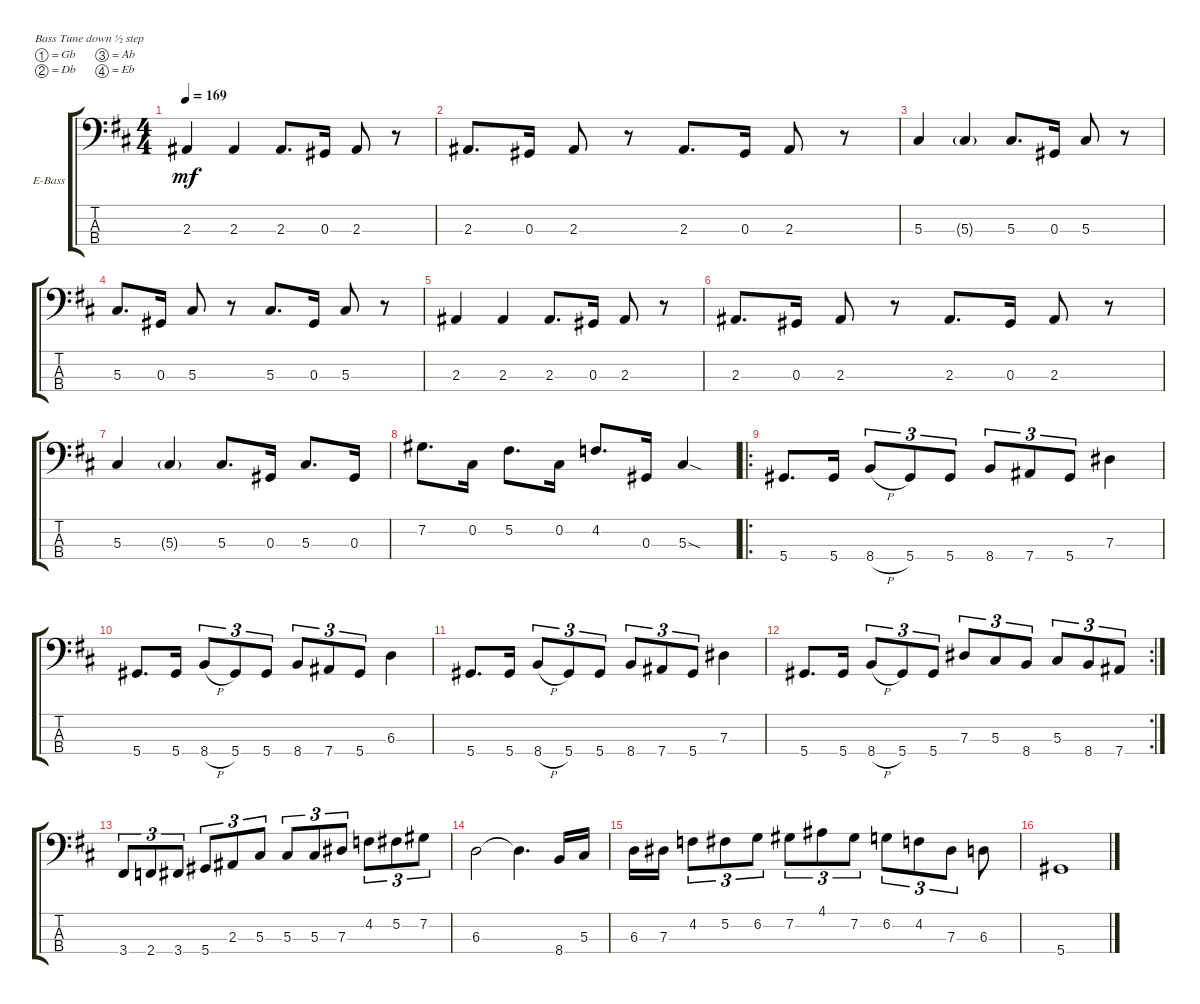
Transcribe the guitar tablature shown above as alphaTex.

\defaultSystemsLayout 4
\bracketExtendMode groupsimilarinstruments
\firstSystemTrackNameOrientation horizontal
\otherSystemsTrackNameOrientation horizontal
\track ("Electric Bass (Mon Legaspi)" "E-Bass") {instrument electricbassfinger}
\staff {score tabs}
\tuning (Gb2 Db2 Ab1 Eb1)
\ts (4 4)
\tempo 169
\clef f4
\scale
0.333333
\ks bminor
2.3.4{dy mf} 2.3.4 2.3.8{d} 0.3.16 2.3.8 r.8 |
\scale
0.333333 2.3.8{d} 0.3.16 2.3.8 r.8 2.3.8{d} 0.3.16 2.3.8 r.8 |
\scale
0.333333 5.3.4 5.3{g}.4 5.3.8{d} 0.3.16 5.3.8 r.8 |
\scale
0.333333 5.3.8{d} 0.3.16 5.3.8 r.8 5.3.8{d} 0.3.16 5.3.8 r.8 |
\scale
0.333333 2.3.4 2.3.4 2.3.8{d} 0.3.16 2.3.8 r.8 |
\scale
0.333333 2.3.8{d} 0.3.16 2.3.8 r.8 2.3.8{d} 0.3.16 2.3.8 r.8 |
\scale
0.333333 5.3.4 5.3{g}.4 5.3.8{d} 0.3.16 5.3.8{d} 0.3.16 |
\scale
0.333333 7.2.8{d} 0.2.16 5.2.8{d} 0.2.16 4.2.8{d} 0.3.16 5.3{sod}.4 |
\ro
\scale
0.374359 5.4.8{d} 5.4.16 8.4{h}.8{tu (3 2)} 5.4.8{tu (3 2)} 5.4.8{tu (3 2)} 8.4.8{tu (3 2)} 7.4.8{tu (3 2)} 5.4.8{tu (3 2)} 7.3.4 |
\scale
0.312821 5.4.8{d} 5.4.16 8.4{h}.8{tu (3 2)} 5.4.8{tu (3 2)} 5.4.8{tu (3 2)} 8.4.8{tu (3 2)} 7.4.8{tu (3 2)} 5.4.8{tu (3 2)} 6.3.4 |
\scale
0.312821 5.4.8{d} 5.4.16 8.4{h}.8{tu (3 2)} 5.4.8{tu (3 2)} 5.4.8{tu (3 2)} 8.4.8{tu (3 2)} 7.4.8{tu (3 2)} 5.4.8{tu (3 2)} 7.3.4 |
\rc 2
\scale
0.354497 5.4.8{d} 5.4.16 8.4{h}.8{tu (3 2)} 5.4.8{tu (3 2)} 5.4.8{tu (3 2)} 7.3.8{tu (3 2)} 5.3.8{tu (3 2)} 8.4.8{tu (3 2)} 5.3.8{tu (3 2)} 8.4.8{tu (3 2)} 7.4.8{tu (3 2)} |
\scale
0.322751 3.4.8{tu (3 2)} 2.4.8{tu (3 2)} 3.4.8{tu (3 2)} 5.4.8{tu (3 2)} 2.3.8{tu (3 2)} 5.3.8{tu (3 2)} 5.3.8{tu (3 2)} 5.3.8{tu (3 2)} 7.3.8{tu (3 2)} 4.2.8{tu (3 2)} 5.2.8{tu (3 2)} 7.2.8{tu (3 2)} |
\scale
0.322751 6.3.2 6.3{t}.4{d} 8.4.16 5.3.16 |
\scale
0.333333 6.3.16 7.3.16 4.2.8{tu (3 2)} 5.2.8{tu (3 2)} 6.2.8{tu (3 2)} 7.2.8{tu (3 2)} 4.1.8{tu (3 2)} 7.2.8{tu (3 2)} 6.2.8{tu (3 2)} 4.2.8{tu (3 2)} 7.3.8{tu (3 2)} 6.3.8 |
\scale
0.333333 5.4.1
